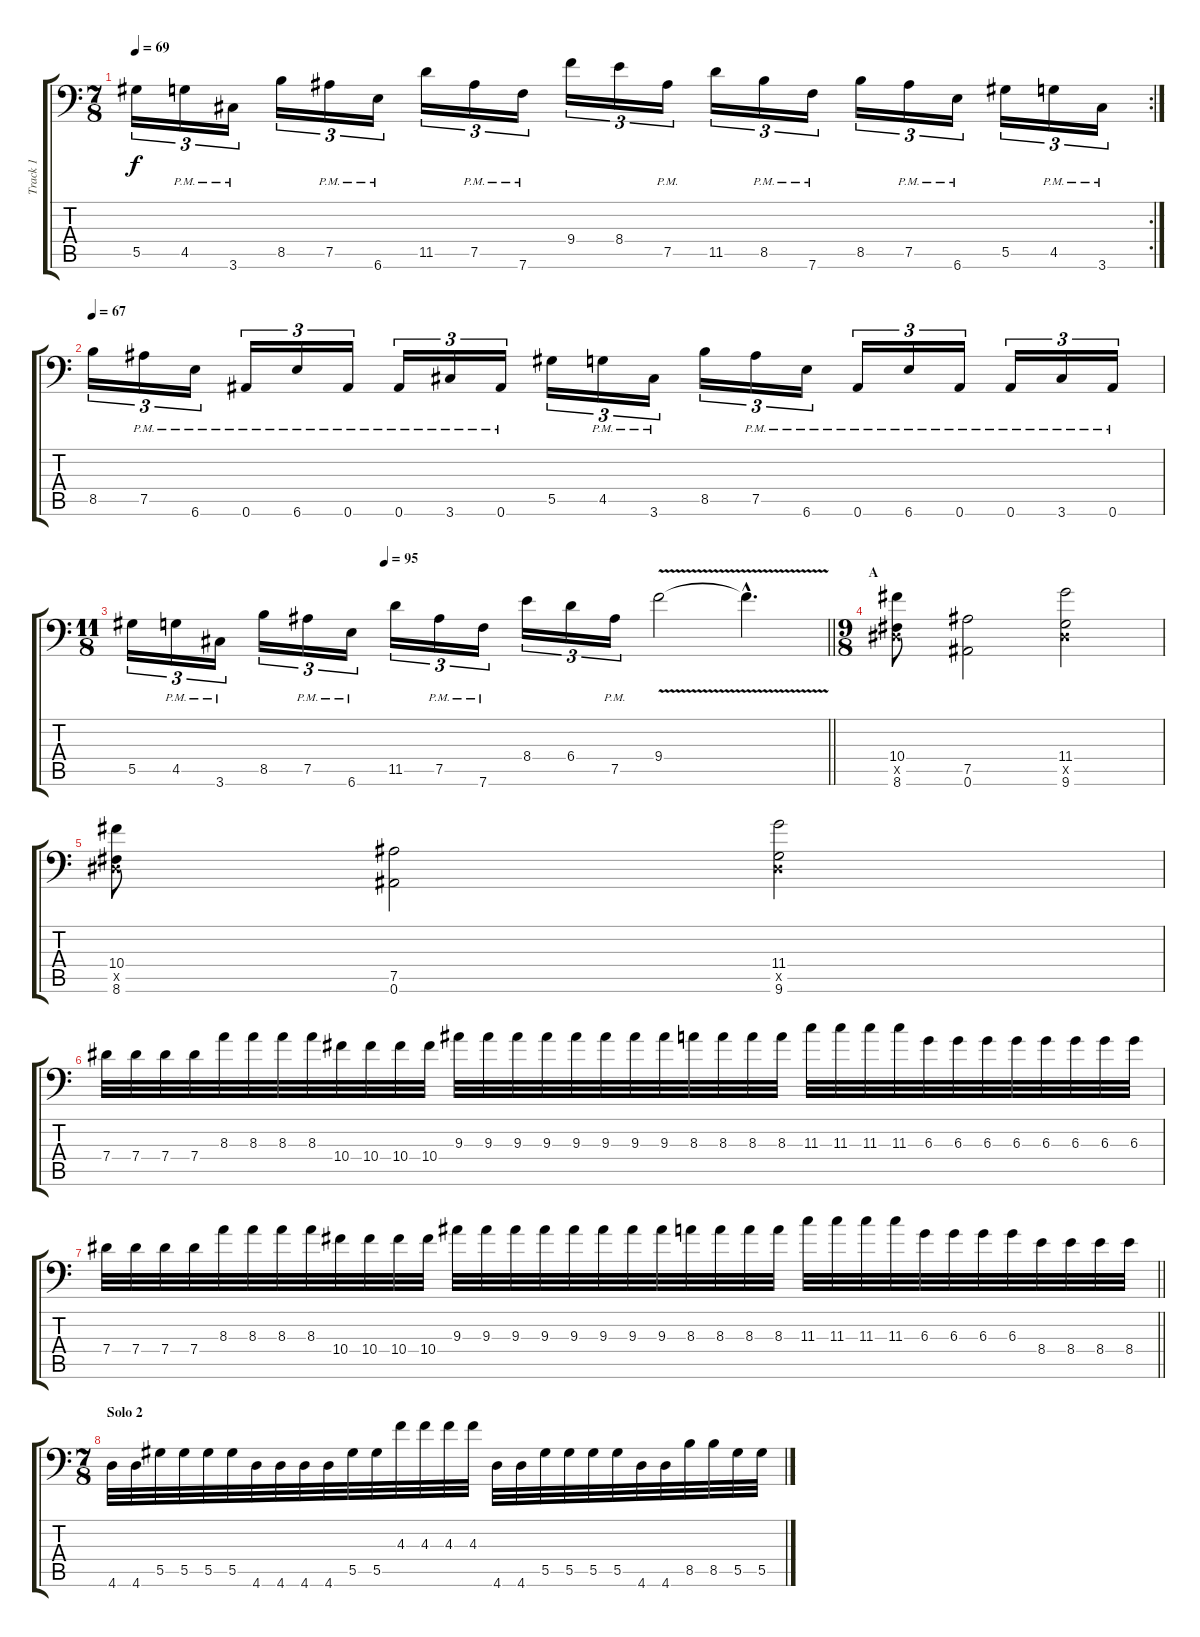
\track ("Track 1" "Track 1") {instrument distortionguitar}
\staff {score tabs}
\tuning (Bb3 Gb3 Db3 Ab2 Eb2 Bb1) {hide}
\rc 2
\ts (7 8)
\tempo 69
\clef f4
\ks c
5.5.16{tu (3 2) dy f} 4.5{pm}.16{tu (3 2)} 3.6{pm}.16{tu (3 2)} 8.5.16{tu (3 2)} 7.5{pm}.16{tu (3 2)} 6.6{pm}.16{tu (3 2)} 11.5.16{tu (3 2)} 7.5{pm}.16{tu (3 2)} 7.6{pm}.16{tu (3 2)} 9.4.16{tu (3 2)} 8.4.16{tu (3 2)} 7.5{pm}.16{tu (3 2)} 11.5.16{tu (3 2)} 8.5{pm}.16{tu (3 2)} 7.6{pm}.16{tu (3 2)} 8.5.16{tu (3 2)} 7.5{pm}.16{tu (3 2)} 6.6{pm}.16{tu (3 2)} 5.5.16{tu (3 2)} 4.5{pm}.16{tu (3 2)} 3.6{pm}.16{tu (3 2)} |
\tempo 67
8.5.16{tu (3 2)} 7.5{pm}.16{tu (3 2)} 6.6{pm}.16{tu (3 2)} 0.6{pm}.16{tu (3 2)} 6.6{pm}.16{tu (3 2)} 0.6{pm}.16{tu (3 2)} 0.6{pm}.16{tu (3 2)} 3.6{pm}.16{tu (3 2)} 0.6{pm}.16{tu (3 2)} 5.5.16{tu (3 2)} 4.5{pm}.16{tu (3 2)} 3.6{pm}.16{tu (3 2)} 8.5.16{tu (3 2)} 7.5{pm}.16{tu (3 2)} 6.6{pm}.16{tu (3 2)} 0.6{pm}.16{tu (3 2)} 6.6{pm}.16{tu (3 2)} 0.6{pm}.16{tu (3 2)} 0.6{pm}.16{tu (3 2)} 3.6{pm}.16{tu (3 2)} 0.6{pm}.16{tu (3 2)} |
\ts (11 8)
\tempo (95 0.36363636363636365)
\barLineRight lightlight
5.5.16{tu (3 2)} 4.5{pm}.16{tu (3 2)} 3.6{pm}.16{tu (3 2)} 8.5.16{tu (3 2)} 7.5{pm}.16{tu (3 2)} 6.6{pm}.16{tu (3 2)} 11.5.16{tu (3 2)} 7.5{pm}.16{tu (3 2)} 7.6{pm}.16{tu (3 2)} 8.4.16{tu (3 2)} 6.4.16{tu (3 2)} 7.5{pm}.16{tu (3 2)} 9.4{v}.2 9.4{hac t}.4{d} |
\ts (9 8)
\section ("" "A")
(10.4 0.5{x} 8.6).8 (7.5 0.6).2 (11.4 0.5{x} 9.6).2 |
(10.4 0.5{x} 8.6).8 (7.5 0.6).2 (11.4 0.5{x} 9.6).2 |
7.4.32 7.4.32 7.4.32 7.4.32 8.3.32 8.3.32 8.3.32 8.3.32 10.4.32 10.4.32 10.4.32 10.4.32 9.3.32 9.3.32 9.3.32 9.3.32 9.3.32 9.3.32 9.3.32 9.3.32 8.3.32 8.3.32 8.3.32 8.3.32 11.3.32 11.3.32 11.3.32 11.3.32 6.3.32 6.3.32 6.3.32 6.3.32 6.3.32 6.3.32 6.3.32 6.3.32 |
\barLineRight lightlight
7.4.32 7.4.32 7.4.32 7.4.32 8.3.32 8.3.32 8.3.32 8.3.32 10.4.32 10.4.32 10.4.32 10.4.32 9.3.32 9.3.32 9.3.32 9.3.32 9.3.32 9.3.32 9.3.32 9.3.32 8.3.32 8.3.32 8.3.32 8.3.32 11.3.32 11.3.32 11.3.32 11.3.32 6.3.32 6.3.32 6.3.32 6.3.32 8.4.32 8.4.32 8.4.32 8.4.32 |
\ts (7 8)
\section ("" "Solo 2")
4.6.32 4.6.32 5.5.32 5.5.32 5.5.32 5.5.32 4.6.32 4.6.32 4.6.32 4.6.32 5.5.32 5.5.32 4.3.32 4.3.32 4.3.32 4.3.32 4.6.32 4.6.32 5.5.32 5.5.32 5.5.32 5.5.32 4.6.32 4.6.32 8.5.32 8.5.32 5.5.32 5.5.32
